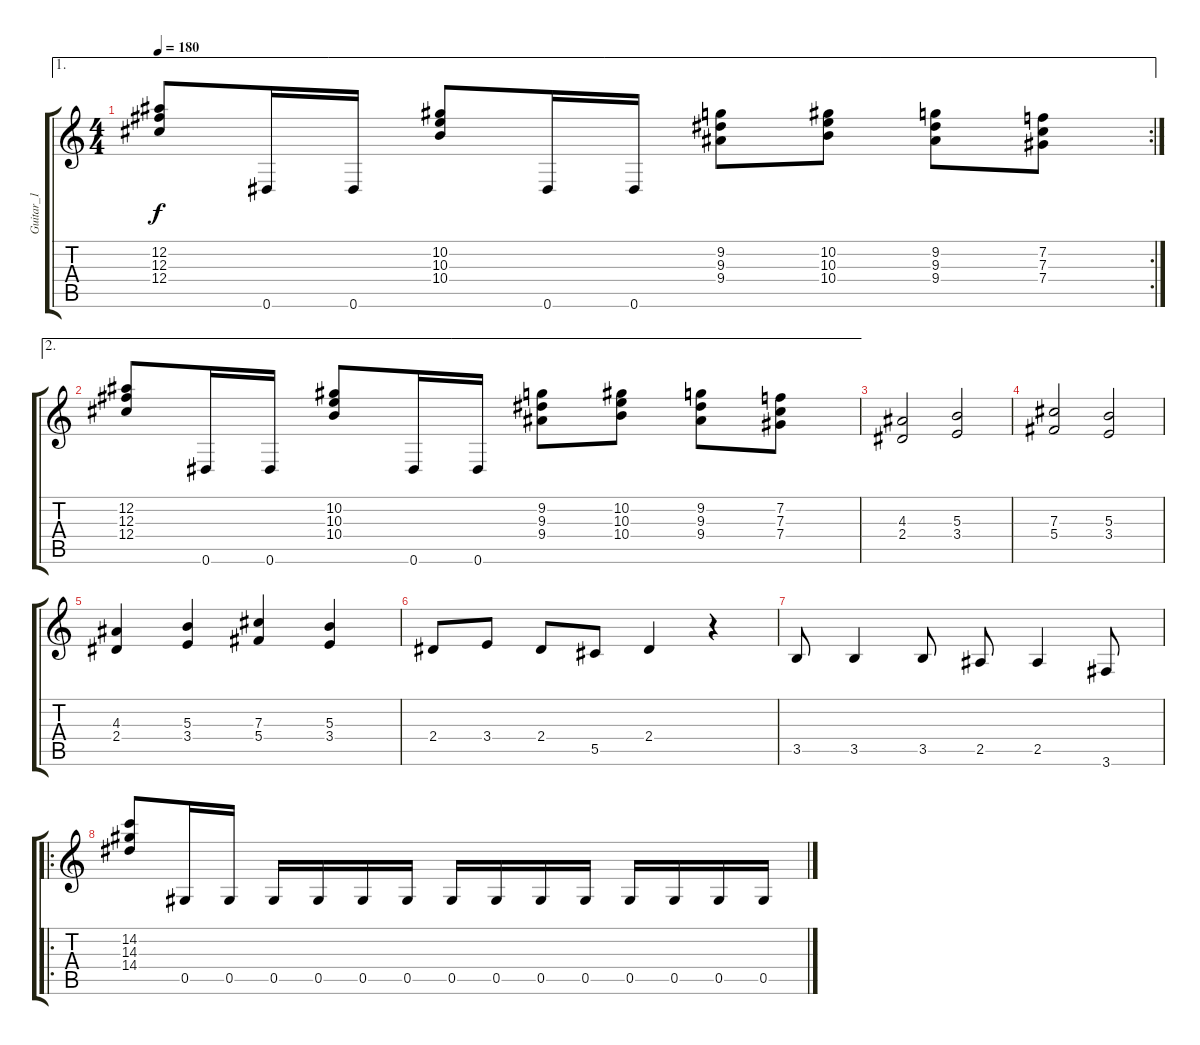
\track ("Guitar_1" "Guitar_1") {instrument distortionguitar}
\staff {score tabs}
\tuning (Eb4 Bb3 Gb3 Db3 Ab2 Eb2) {hide}
\ae 1
\rc 2
\ts (4 4)
\tempo 180
\clef g2
\ks c
(12.2 12.3 12.4).8{dy f} 0.6.16 0.6.16 (10.2 10.3 10.4).8 0.6.16 0.6.16 (9.2 9.3 9.4).8 (10.2 10.3 10.4).8 (9.2 9.3 9.4).8 (7.2 7.3 7.4).8 |
\ae 2
(12.2 12.3 12.4).8 0.6.16 0.6.16 (10.2 10.3 10.4).8 0.6.16 0.6.16 (9.2 9.3 9.4).8 (10.2 10.3 10.4).8 (9.2 9.3 9.4).8 (7.2 7.3 7.4).8 |
(4.3 2.4).2 (5.3 3.4).2 |
(7.3 5.4).2 (5.3 3.4).2 |
(4.3 2.4).4 (5.3 3.4).4 (7.3 5.4).4 (5.3 3.4).4 |
2.4.8 3.4.8 2.4.8 5.5.8 2.4.4 r.4 |
3.5.8 3.5.4 3.5.8 2.5.8 2.5.4 3.6.8 |
\ro
(14.2 14.3 14.4).8 0.5.16 0.5.16 0.5.16 0.5.16 0.5.16 0.5.16 0.5.16 0.5.16 0.5.16 0.5.16 0.5.16 0.5.16 0.5.16 0.5.16
